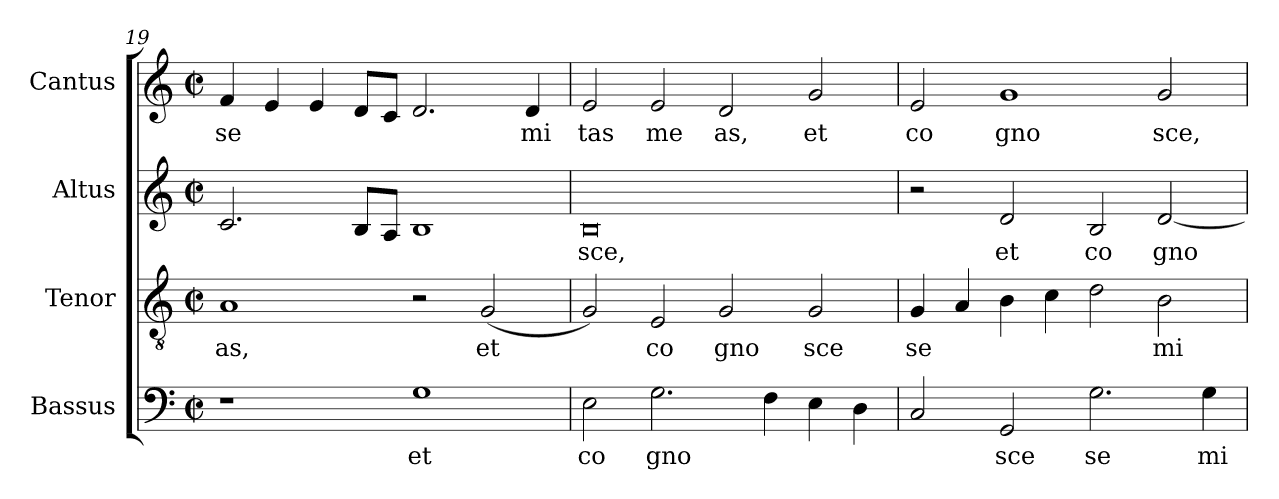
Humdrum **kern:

**kern	**text	**kern	**text	**kern	**text	**kern	**text
*part4	*part4	*part3	*part3	*part2	*part2	*part1	*part1
*staff4	*staff4	*staff3	*staff3	*staff2	*staff2	*staff1	*staff1
*I"Bassus	*	*I"Tenor	*	*I"Altus	*	*I"Cantus	*
*clefF4	*	*clefGv2	*	*clefG2	*	*clefG2	*
*M2/2	*	*M2/2	*	*M2/2	*	*M2/2	*
*met(c|)	*	*met(c|)	*	*met(c|)	*	*met(c|)	*
=19	=19	=19	=19	=19	=19	=19	=19
!	!	!	!LO:LY:b:cj	!	!	!	!LO:LY:b:cj
1r	.	1A	as,	2.c/	.	4f/	se
.	.	.	.	.	.	4e/	.
.	.	.	.	.	.	4e/	.
.	.	.	.	8B/L	.	8d/L	.
.	.	.	.	8A/J	.	8c/J	.
!	!LO:LY:b:cj	!	!	!	!	!	!
1G	et	2r	.	1B	.	2.d/	.
!	!	!	!LO:LY:b:cj	!	!	!	!
.	.	(<2G/	et	.	.	.	.
!	!	!	!	!	!	!	!LO:LY:b:cj
.	.	.	.	.	.	4d/	mi
=20	=20	=20	=20	=20	=20	=20	=20
!	!LO:LY:b:cj	!	!	!	!LO:LY:b:cj	!	!LO:LY:b:cj
2E\	co	2G/)	.	0B	sce,	2e/	tas
!	!LO:LY:b	!	!LO:LY:b:cj	!	!	!	!LO:LY:b:cj
2.G\	gno	2E/	co	.	.	2e/	me
!	!	!	!LO:LY:b:cj	!	!	!	!LO:LY:b:cj
.	.	2G/	gno	.	.	2d/	as,
4F\	.	.	.	.	.	.	.
!	!	!	!LO:LY:b:cj	!	!	!	!LO:LY:b:cj
4E\	.	2G/	sce	.	.	2g/	et
4D\	.	.	.	.	.	.	.
=21	=21	=21	=21	=21	=21	=21	=21
!	!	!	!LO:LY:b:cj	!	!	!	!LO:LY:b:cj
2C/	.	4G/	se	2r	.	2e/	co
.	.	4A/	.	.	.	.	.
!	!LO:LY:b:cj	!	!	!	!LO:LY:b:cj	!	!LO:LY:b:cj
2GG/	sce	4B\	.	2d/	et	1g	gno
.	.	4c\	.	.	.	.	.
!	!LO:LY:b:cj	!	!	!	!LO:LY:b:cj	!	!
2.G\	se	2d\	.	2B/	co	.	.
!	!	!	!LO:LY:b:cj	!	!LO:LY:b	!	!LO:LY:b:cj
.	.	2B\	mi	[<2d/	gno	2g/	sce,
!	!LO:LY:b:cj	!	!	!	!	!	!
4G\	mi	.	.	.	.	.	.
=	=	=	=	=	=	=	=
*-	*-	*-	*-	*-	*-	*-	*-
